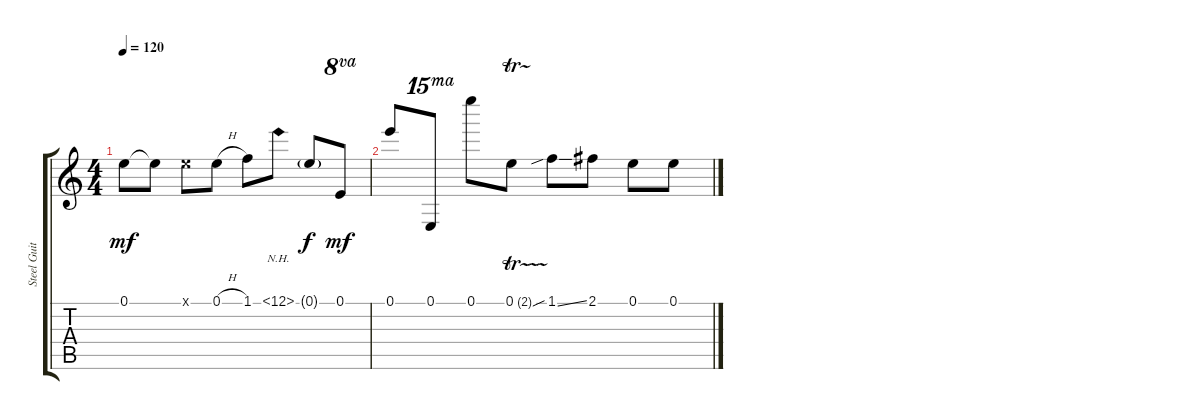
\track ("Steel Guitar" "Steel Guit") {instrument acousticguitarsteel}
\staff {score tabs}
\tuning (E4 B3 G3 D3 A2 E2) {hide}
\ts (4 4)
\tempo 120
\clef g2
\ks c
0.1.8{dy mf instrument acousticguitarsteel} 0.1{t}.8 0.1{x}.8 0.1{h}.8 1.1.8 12.1{nh}.8 0.1{g}.8{dy f} 0.1.8{ot 8va dy mf} |
0.1.8{ot 8vb} 0.1.8{ot 15ma} 0.1.8{ot 15mb} 0.1{tr (2 16)}.8 1.1{sib ss}.8 2.1.8 0.1.8 0.1.8
